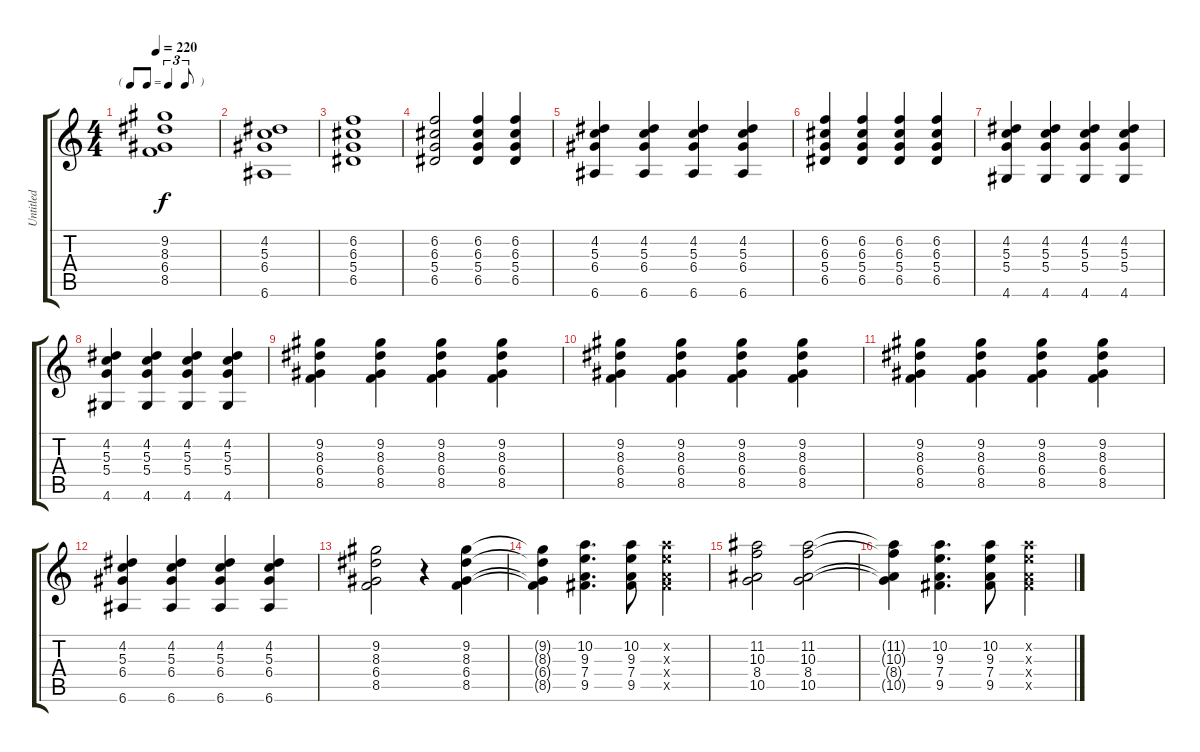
\track ("Untitled" "Untitled") {instrument acousticguitarnylon}
\staff {score tabs}
\tuning (E4 B3 G3 D3 A2 E2) {hide}
\ts (4 4)
\tf triplet8th
\tempo 220
\clef g2
\ks c
(9.2 8.3 6.4 8.5).1{dy f} |
(4.2 5.3 6.4 6.6).1 |
(6.2 6.3 5.4 6.5).1 |
(6.2 6.3 5.4 6.5).2 (6.2 6.3 5.4 6.5).4 (6.2 6.3 5.4 6.5).4 |
(4.2 5.3 6.4 6.6).4 (4.2 5.3 6.4 6.6).4 (4.2 5.3 6.4 6.6).4 (4.2 5.3 6.4 6.6).4 |
(6.2 6.3 5.4 6.5).4 (6.2 6.3 5.4 6.5).4 (6.2 6.3 5.4 6.5).4 (6.2 6.3 5.4 6.5).4 |
(4.2 5.3 5.4 4.6).4 (4.2 5.3 5.4 4.6).4 (4.2 5.3 5.4 4.6).4 (4.2 5.3 5.4 4.6).4 |
(4.2 5.3 5.4 4.6).4 (4.2 5.3 5.4 4.6).4 (4.2 5.3 5.4 4.6).4 (4.2 5.3 5.4 4.6).4 |
(9.2 8.3 6.4 8.5).4 (9.2 8.3 6.4 8.5).4 (9.2 8.3 6.4 8.5).4 (9.2 8.3 6.4 8.5).4 |
(9.2 8.3 6.4 8.5).4 (9.2 8.3 6.4 8.5).4 (9.2 8.3 6.4 8.5).4 (9.2 8.3 6.4 8.5).4 |
(9.2 8.3 6.4 8.5).4 (9.2 8.3 6.4 8.5).4 (9.2 8.3 6.4 8.5).4 (9.2 8.3 6.4 8.5).4 |
(4.2 5.3 6.4 6.6).4 (4.2 5.3 6.4 6.6).4 (4.2 5.3 6.4 6.6).4 (4.2 5.3 6.4 6.6).4 |
(9.2 8.3 6.4 8.5).2 r.4 (9.2 8.3 6.4 8.5).4 |
(9.2{t} 8.3{t} 6.4{t} 8.5{t}).4 (10.2 9.3 7.4 9.5).4{d} (10.2 9.3 7.4 9.5).8 (10.2{x} 9.3{x} 7.4{x} 9.5{x}).4 |
(11.2 10.3 8.4 10.5).2 (11.2 10.3 8.4 10.5).2 |
(11.2{t} 10.3{t} 8.4{t} 10.5{t}).4 (10.2 9.3 7.4 9.5).4{d} (10.2 9.3 7.4 9.5).8 (10.2{x} 9.3{x} 7.4{x} 9.5{x}).4
